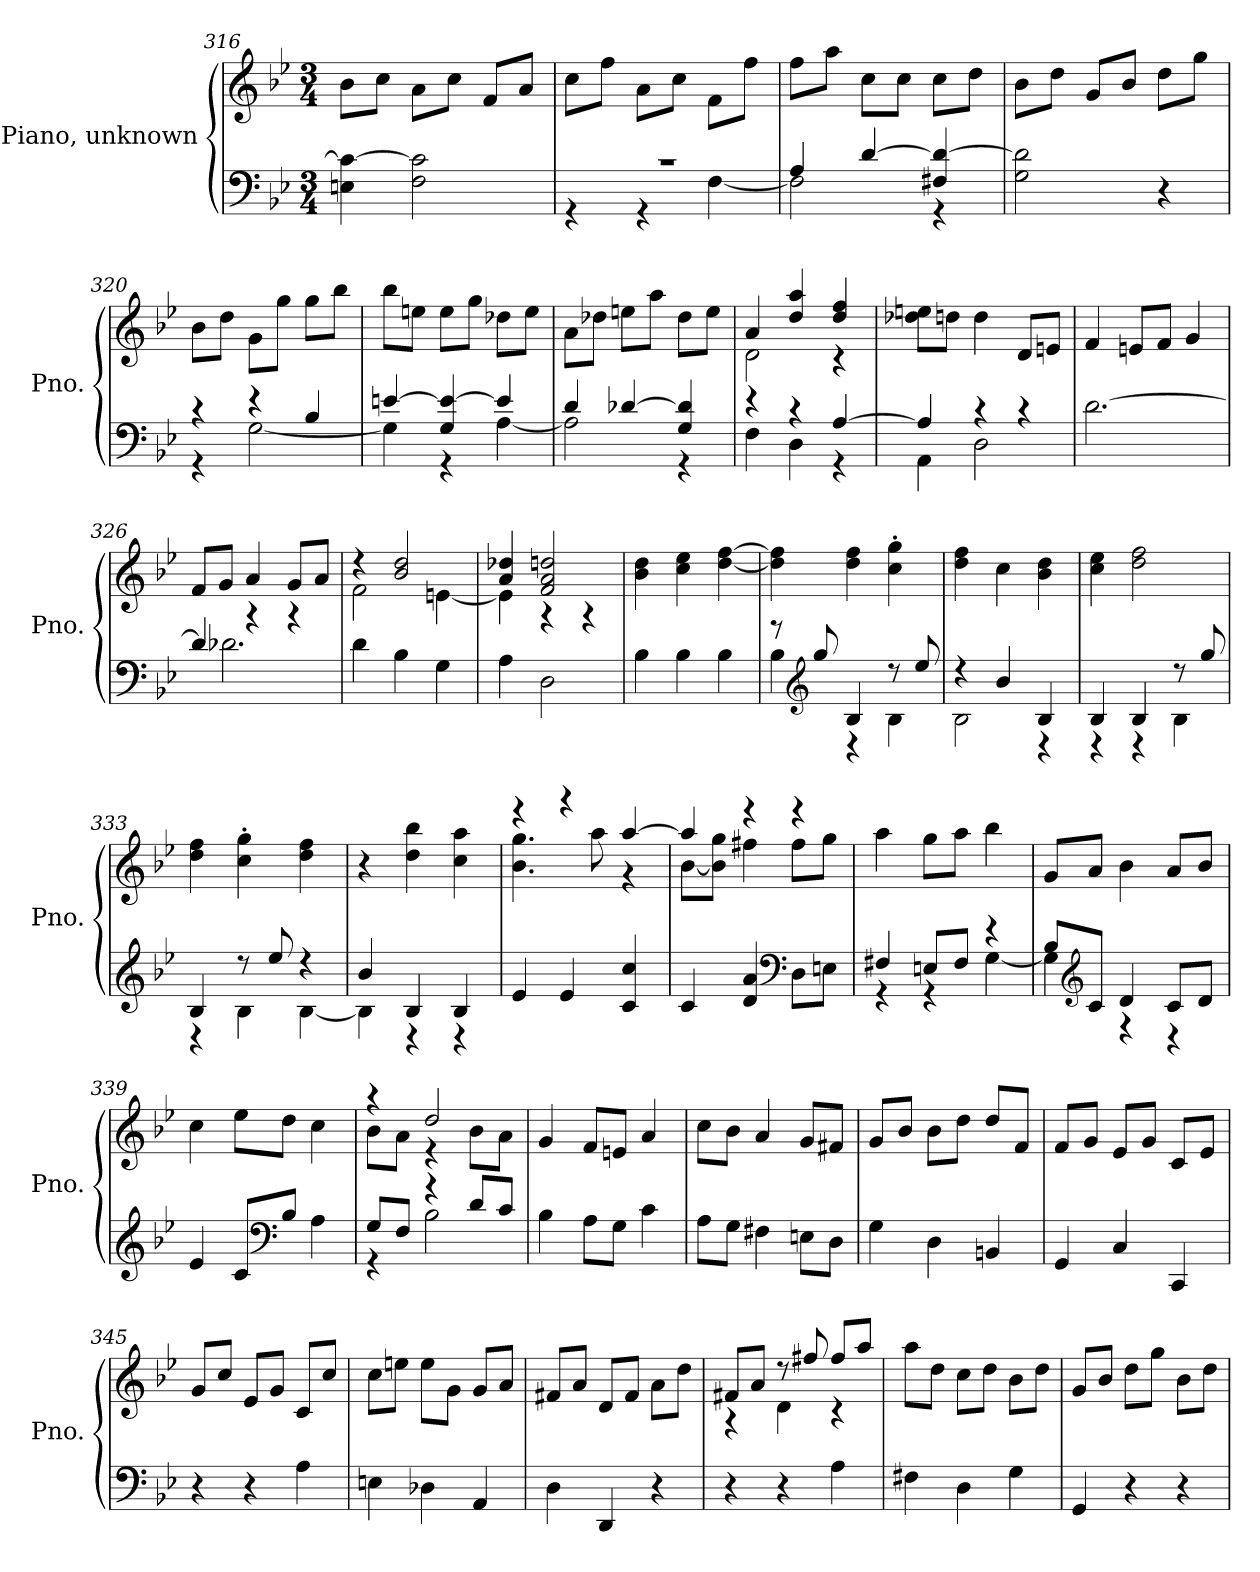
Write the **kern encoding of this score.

**kern	**kern
*part1	*part1
*staff2	*staff1
*I"Piano, unknown	*
*I'Pno.	*
*clefF4	*clefG2
*k[b-e-]	*k[b-e-]
*M3/4	*M3/4
=316	=316
4En\ 4c\_	8b-\L
.	8cc\J
2F\ 2c\]	8a\L
.	8cc\J
.	8f/L
.	8a/J
!!LO:LB:g=z
=317	=317
*^	*
2.r	4r	8cc\L
.	.	8ff\J
.	4r	8a\L
.	.	8cc\J
.	[4F\	8f\L
.	.	8ff\J
=318	=318	=318
4A/	2F\]	8ff\L
.	.	8aa\J
[4d/	.	8cc\L
.	.	8cc\J
4F#X/ 4d/_	4r	8cc\L
.	.	8dd\J
*v	*v	*
=319	=319
2G\ 2d\]	8b-\L
.	8dd\J
.	8g/L
.	8b-/J
4r	8dd\L
.	8gg\J
=320	=320
*^	*
4r	4r	8b-\L
.	.	8dd\J
4r	[2G\	8g\L
.	.	8gg\J
4B-/	.	8gg\L
.	.	8bb-\J
=321	=321	=321
[4en/	4G\]	8bb-\L
.	.	8een\J
4G/ 4e/_	4r	8ee\L
.	.	8gg\J
4e/]	[4A\	8dd-X\L
.	.	8ee\J
=322	=322	=322
4d/	2A\]	8a\L
.	.	8dd-X\J
[4d-X/	.	8een\L
.	.	8aa\J
4G/ 4d-/]	4r	8dd-\L
.	.	8ee\J
!!LO:LB:g=z
=323	=323	=323
*	*	*^
4r	4F\	4a/	2d\
4r	4D\	4dd/ 4aa/	.
[4A/	4r	4dd/ 4ff/	4r
*	*	*v	*v
=324	=324	=324
4A/]	4AA\	8dd-X\ 8een\L
.	.	8ddn\J
4r	2D\	4dd\
4r	.	8d/L
.	.	8en/J
*v	*v	*
=325	=325
[2.d\	4f/
.	8en/L
.	8f/J
.	4g/
=326	=326
*^	*
4d/]	2.d-X\	8f/L
.	.	8g/J
4r	.	4a/
4r	.	8g/L
.	.	8a/J
*v	*v	*
=327	=327
*	*^
4d\	4r	2f\
4B-\	2b-/ 2dd/	.
4G\	.	[4en\
=328	=328	=328
4A\	4a/ 4dd-X/	4e\]
2D\	2f/ 2a/ 2ddn/	4r
.	.	4r
*	*v	*v
=329	=329
4B-\	4b-\ 4dd\
4B-\	4cc\ 4ee-\
4B-\	[4dd\ [4ff\
!!LO:LB:g=z
=330	=330
*^	*
8r	4B-\	4dd\] 4ff\]
*clefG2	*	*
8gg/	.	.
4B-/	4r	4dd\ 4ff\
8r	4B-\	4cc\' 4gg\'
8ee-/	.	.
=331	=331	=331
4r	2B-\	4dd\ 4ff\
4b-/	.	4cc\
4B-/	4r	4b-\ 4dd\
=332	=332	=332
4B-/	4r	4cc\ 4ee-\
4B-/	4r	2dd\ 2ff\
8r	4B-\	.
8gg/	.	.
=333	=333	=333
4B-/	4r	4dd\ 4ff\
8r	4B-\	4cc\' 4gg\'
8ee-/	.	.
4r	[4B-\	4dd\ 4ff\
=334	=334	=334
4b-/	4B-\]	4r
4B-/	4r	4dd\ 4bb-\
4B-/	4r	4cc\ 4aa\
*v	*v	*
=335	=335
*	*^
4e-/	4r	4.b-\ 4.gg\
4e-/	4r	.
.	.	8aa\
4c/ 4cc/	[4aa/	4r
!!LO:LB:g=z	!!
=336	=336	=336
4c/	4aa/]	[8b-\L
.	.	8b-\] 8gg\J
4d/ 4a/	4r	4ff#X\
*clefF4	*	*
8D\L	4r	8ff#\L
8En\J	.	8gg\J
*	*v	*v
=337	=337
*^	*
4F#X/	4r	4aa\
8En/L	4r	8gg\L
8F#/J	.	8aa\J
4r	[4G\	4bb-\
=338	=338	=338
8B-/L	4G\]	8g/L
*clefG2	*	*
8c/J	.	8a/J
4d/	4r	4b-\
8c/L	4r	8a/L
8d/J	.	8b-/J
*v	*v	*
=339	=339
4e-/	4cc\
8c/L	8ee-\L
*clefF4	*
8B-/J	8dd\J
4A\	4cc\
=340	=340
*^	*^
8G/L	4r	4r	8b-\L
8F/J	.	.	8a\J
4r	2B-\	2dd/	4r
8d/L	.	.	8b-\L
8c/J	.	.	8a\J
*v	*v	*	*
*	*v	*v
=341	=341
4B-\	4g/
8A\L	8f/L
8G\J	8en/J
4c\	4a/
!!LO:LB:g=z
=342	=342
8A\L	8cc\L
8G\J	8b-\J
4F#X\	4a/
8En\L	8g/L
8D\J	8f#X/J
=343	=343
4G\	8g/L
.	8b-/J
4D\	8b-\L
.	8dd\J
4BBn/	8dd/L
.	8f/J
=344	=344
4GG/	8f/L
.	8g/J
4C/	8e-/L
.	8g/J
4CC/	8c/L
.	8e-/J
=345	=345
4r	8g/L
.	8cc/J
4r	8e-/L
.	8g/J
4A\	8c/L
.	8cc/J
=346	=346
4En\	8cc\L
.	8een\J
4D-X\	8ee\L
.	8g\J
4AA/	8g/L
.	8a/J
=347	=347
4D\	8f#X/L
.	8a/J
4DD/	8d/L
.	8f#/J
4r	8a\L
.	8dd\J
!!LO:PB:g=z
=348	=348
*	*^
4r	8f#X/L	4r
.	8a/J	.
4r	8r	4d\
.	8ff#X/	.
4A\	8ff#/L	4r
.	8aa/J	.
*	*v	*v
=349	=349
4F#X\	8aa\L
.	8dd\J
4D\	8cc\L
.	8dd\J
4G\	8b-\L
.	8dd\J
=350	=350
4GG/	8g/L
.	8b-/J
4r	8dd\L
.	8gg\J
4r	8b-\L
.	8dd\J
=	=
*-	*-
